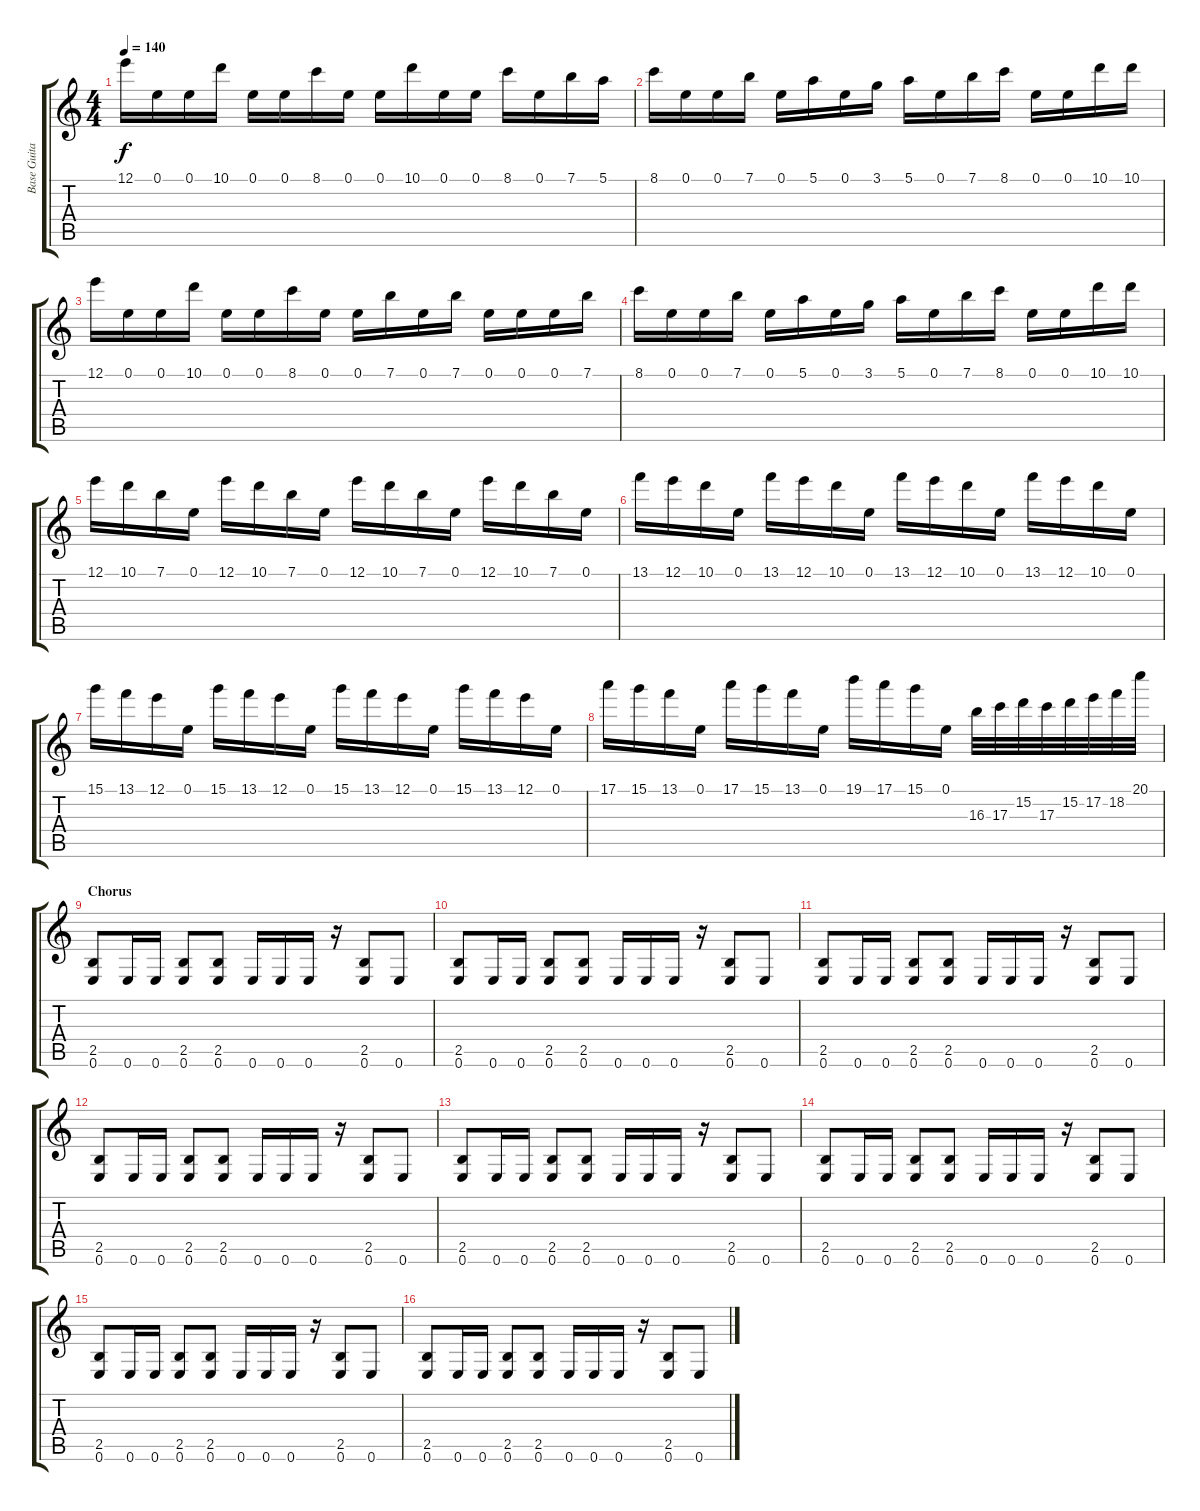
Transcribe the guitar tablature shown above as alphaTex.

\track ("Base Guitar" "Base Guita") {instrument overdrivenguitar}
\staff {score tabs}
\tuning (E4 B3 G3 D3 A2 E2) {hide}
\ts (4 4)
\tempo 140
\clef g2
\ks c
12.1.16{dy f} 0.1.16 0.1.16 10.1.16 0.1.16 0.1.16 8.1.16 0.1.16 0.1.16 10.1.16 0.1.16 0.1.16 8.1.16 0.1.16 7.1.16 5.1.16 |
8.1.16 0.1.16 0.1.16 7.1.16 0.1.16 5.1.16 0.1.16 3.1.16 5.1.16 0.1.16 7.1.16 8.1.16 0.1.16 0.1.16 10.1.16 10.1.16 |
12.1.16 0.1.16 0.1.16 10.1.16 0.1.16 0.1.16 8.1.16 0.1.16 0.1.16 7.1.16 0.1.16 7.1.16 0.1.16 0.1.16 0.1.16 7.1.16 |
8.1.16 0.1.16 0.1.16 7.1.16 0.1.16 5.1.16 0.1.16 3.1.16 5.1.16 0.1.16 7.1.16 8.1.16 0.1.16 0.1.16 10.1.16 10.1.16 |
12.1.16 10.1.16 7.1.16 0.1.16 12.1.16 10.1.16 7.1.16 0.1.16 12.1.16 10.1.16 7.1.16 0.1.16 12.1.16 10.1.16 7.1.16 0.1.16 |
13.1.16 12.1.16 10.1.16 0.1.16 13.1.16 12.1.16 10.1.16 0.1.16 13.1.16 12.1.16 10.1.16 0.1.16 13.1.16 12.1.16 10.1.16 0.1.16 |
15.1.16 13.1.16 12.1.16 0.1.16 15.1.16 13.1.16 12.1.16 0.1.16 15.1.16 13.1.16 12.1.16 0.1.16 15.1.16 13.1.16 12.1.16 0.1.16 |
17.1.16 15.1.16 13.1.16 0.1.16 17.1.16 15.1.16 13.1.16 0.1.16 19.1.16 17.1.16 15.1.16 0.1.16 16.3.32 17.3.32 15.2.32 17.3.32 15.2.32 17.2.32 18.2.32 20.1.32 |
\section ("" "Chorus")
(2.5 0.6).8 0.6.16 0.6.16 (2.5 0.6).8 (2.5 0.6).8 0.6.16 0.6.16 0.6.16 r.16 (2.5 0.6).8 0.6.8 |
(2.5 0.6).8 0.6.16 0.6.16 (2.5 0.6).8 (2.5 0.6).8 0.6.16 0.6.16 0.6.16 r.16 (2.5 0.6).8 0.6.8 |
(2.5 0.6).8 0.6.16 0.6.16 (2.5 0.6).8 (2.5 0.6).8 0.6.16 0.6.16 0.6.16 r.16 (2.5 0.6).8 0.6.8 |
(2.5 0.6).8 0.6.16 0.6.16 (2.5 0.6).8 (2.5 0.6).8 0.6.16 0.6.16 0.6.16 r.16 (2.5 0.6).8 0.6.8 |
(2.5 0.6).8 0.6.16 0.6.16 (2.5 0.6).8 (2.5 0.6).8 0.6.16 0.6.16 0.6.16 r.16 (2.5 0.6).8 0.6.8 |
(2.5 0.6).8 0.6.16 0.6.16 (2.5 0.6).8 (2.5 0.6).8 0.6.16 0.6.16 0.6.16 r.16 (2.5 0.6).8 0.6.8 |
(2.5 0.6).8 0.6.16 0.6.16 (2.5 0.6).8 (2.5 0.6).8 0.6.16 0.6.16 0.6.16 r.16 (2.5 0.6).8 0.6.8 |
(2.5 0.6).8 0.6.16 0.6.16 (2.5 0.6).8 (2.5 0.6).8 0.6.16 0.6.16 0.6.16 r.16 (2.5 0.6).8 0.6.8
